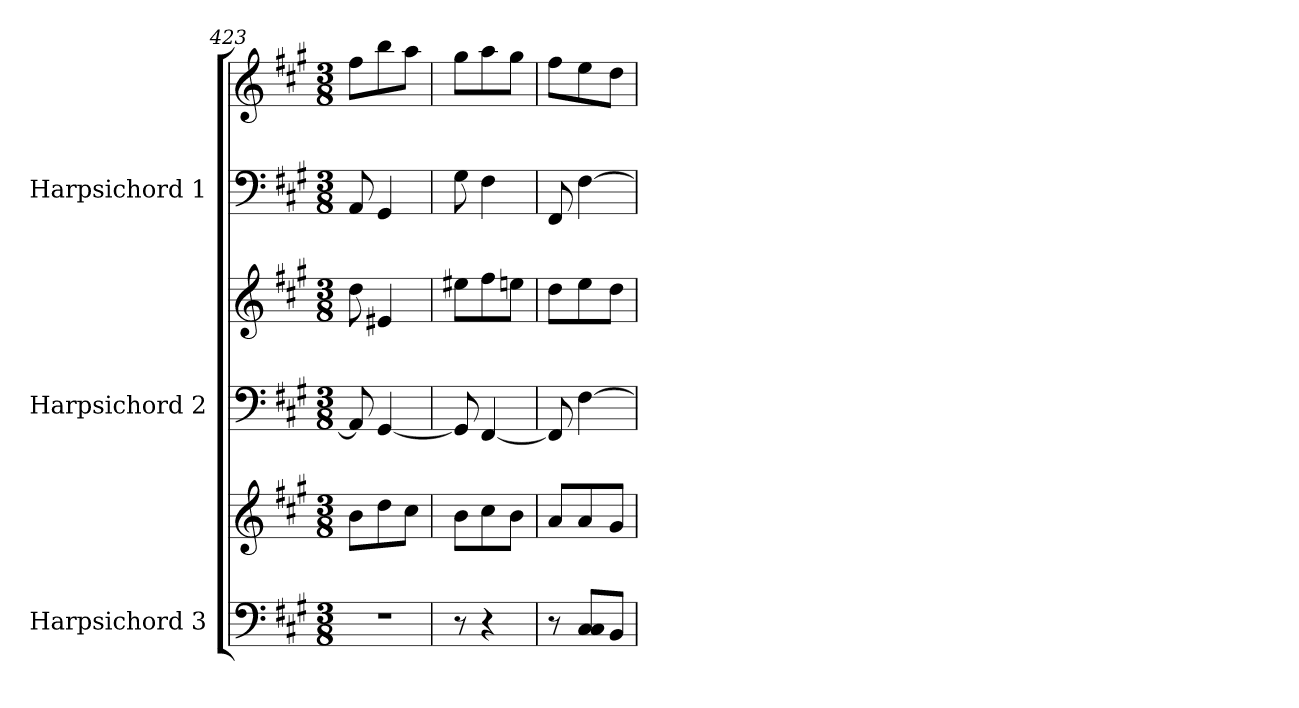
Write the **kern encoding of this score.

**kern	**kern	**kern	**kern	**kern	**kern
*part3	*part3	*part2	*part2	*part1	*part1
*staff6	*staff5	*staff4	*staff3	*staff2	*staff1
*I"Harpsichord 3	*	*I"Harpsichord 2	*	*I"Harpsichord 1	*
*I'Hp	*	*I'Hp	*	*I'Hp	*
*clefF4	*clefG2	*clefF4	*clefG2	*clefF4	*clefG2
*k[f#c#g#]	*k[f#c#g#]	*k[f#c#g#]	*k[f#c#g#]	*k[f#c#g#]	*k[f#c#g#]
*M3/8	*M3/8	*M3/8	*M3/8	*M3/8	*M3/8
=423	=423	=423	=423	=423	=423
4.r	8b\L	8AA/]	8dd\	8AA/	8ff#\L
.	8dd\	[4GG#/	4e#X/	4GG#/	8bb\
.	8cc#\J	.	.	.	8aa\J
=424	=424	=424	=424	=424	=424
8r	8b\L	8GG#/]	8ee#X\L	8G#\	8gg#\L
4r	8cc#\	[4FF#/	8ff#\	4F#\	8aa\
.	8b\J	.	8een\J	.	8gg#\J
=425	=425	=425	=425	=425	=425
8r	8a/L	8FF#/]	8dd\L	8FF#/	8ff#\L
8C#/ 8C#/L	8a/	[4F#\	8ee\	[4F#\	8ee\
8BB/J	8g#/J	.	8dd\J	.	8dd\J
=	=	=	=	=	=
*-	*-	*-	*-	*-	*-
